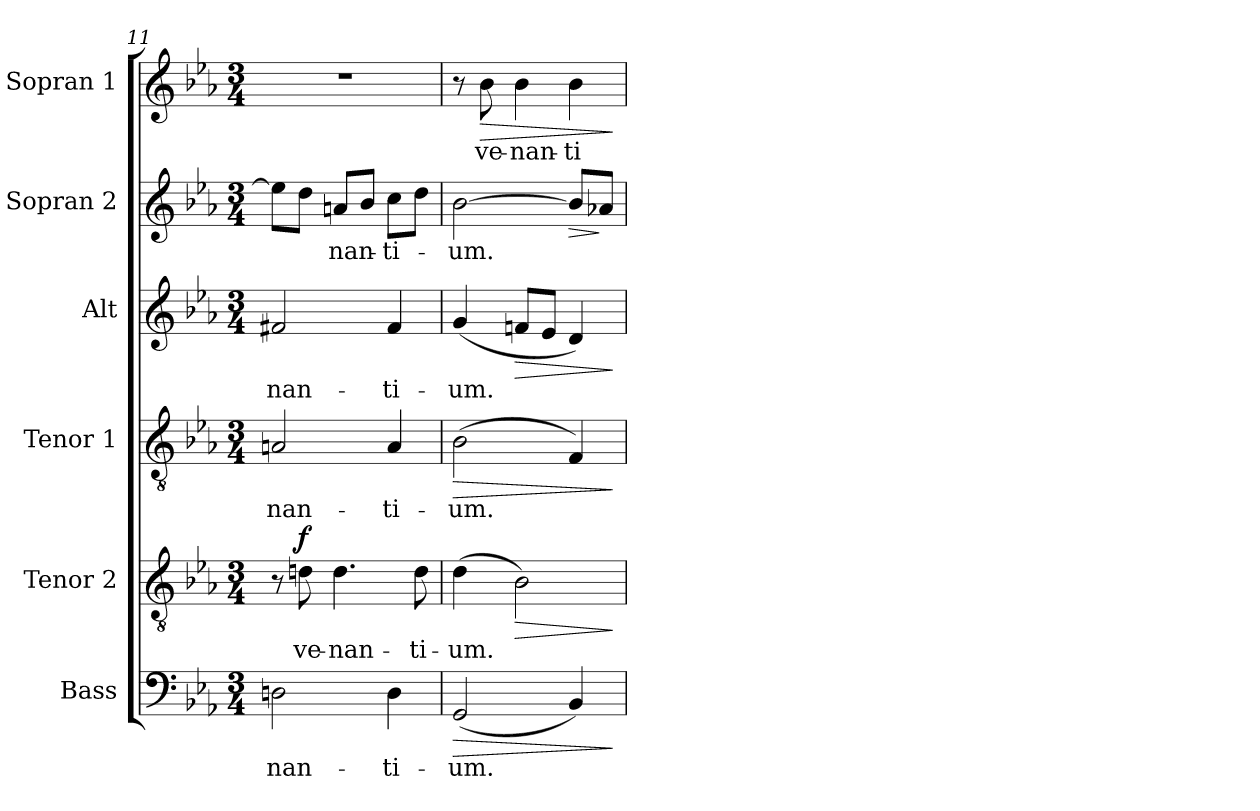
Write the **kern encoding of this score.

**kern	**text	**dynam	**kern	**text	**dynam	**kern	**text	**dynam	**kern	**text	**dynam	**kern	**text	**dynam	**kern	**text	**dynam
*part6	*part6	*part6	*part5	*part5	*part5	*part4	*part4	*part4	*part3	*part3	*part3	*part2	*part2	*part2	*part1	*part1	*part1
*staff6	*staff6	*staff6	*staff5	*staff5	*staff5	*staff4	*staff4	*staff4	*staff3	*staff3	*staff3	*staff2	*staff2	*staff2	*staff1	*staff1	*staff1
*I"Bass	*	*	*I"Tenor 2	*	*	*I"Tenor 1	*	*	*I"Alt	*	*	*I"Sopran 2	*	*	*I"Sopran 1	*	*
*I'B.	*	*	*I'T. 2	*	*	*I'T. 1	*	*	*I'A.	*	*	*I'S. 2	*	*	*I'S. 1	*	*
!!LO:PB:g=z
*clefF4	*	*	*clefGv2	*	*	*clefGv2	*	*	*clefG2	*	*	*clefG2	*	*	*clefG2	*	*
*k[b-e-a-]	*	*	*k[b-e-a-]	*	*	*k[b-e-a-]	*	*	*k[b-e-a-]	*	*	*k[b-e-a-]	*	*	*k[b-e-a-]	*	*
*E-:	*	*	*E-:	*	*	*E-:	*	*	*E-:	*	*	*E-:	*	*	*E-:	*	*
*M3/4	*	*	*M3/4	*	*	*M3/4	*	*	*M3/4	*	*	*M3/4	*	*	*M3/4	*	*
=11	=11	=11	=11	=11	=11	=11	=11	=11	=11	=11	=11	=11	=11	=11	=11	=11	=11
!	!LO:LY:b	!	!	!	!	!	!LO:LY:b	!	!	!LO:LY:b	!	!	!	!	!	!	!
2Dn\	-nan-	.	8r	.	.	2An/	-nan-	.	2f#X/	-nan-	.	8ee-\L]	.	.	2.r	.	.
!	!	!	!	!LO:LY:b	!LO:DY:a	!	!	!	!	!	!	!	!	!	!	!	!
.	.	.	8dn\	ve-	f	.	.	.	.	.	.	8dd\J	.	.	.	.	.
!	!	!	!	!LO:LY:b	!	!	!	!	!	!	!	!	!LO:LY:b	!	!	!	!
.	.	.	4.d\	-nan-	.	.	.	.	.	.	.	8an/L	-nan-	.	.	.	.
.	.	.	.	.	.	.	.	.	.	.	.	8b-/J	.	.	.	.	.
!	!LO:LY:b	!	!	!	!	!	!LO:LY:b	!	!	!LO:LY:b	!	!	!LO:LY:b	!	!	!	!
4D\	-ti-	.	.	.	.	4A/	-ti-	.	4f#/	-ti-	.	8cc\L	-ti-	.	.	.	.
!	!	!	!	!LO:LY:b	!	!	!	!	!	!	!	!	!	!	!	!	!
.	.	.	8d\	-ti-	.	.	.	.	.	.	.	8dd\J	.	.	.	.	.
=12	=12	=12	=12	=12	=12	=12	=12	=12	=12	=12	=12	=12	=12	=12	=12	=12	=12
!	!LO:LY:b	!LO:HP:b	!	!LO:LY:b	!	!	!LO:LY:b	!LO:HP:b	!	!LO:LY:b	!	!	!LO:LY:b	!	!	!	!
(<2GG/	-um.	>	(>4d\	-um.	.	(>2B-\	-um.	>	(<4g/	-um.	.	[2b-\	-um.	.	8r	.	.
!	!	!	!	!	!	!	!	!	!	!	!	!	!	!	!	!LO:LY:b	!LO:HP:b
.	.	.	.	.	.	.	.	.	.	.	.	.	.	.	8b-\	ve-	>
!	!	!	!	!	!LO:HP:b	!	!	!	!	!	!LO:HP:b	!	!	!	!	!LO:LY:b	!
.	.	.	2B-\)	.	>	.	.	.	8fn/L	.	>	.	.	.	4b-\	-nan-	.
.	.	.	.	.	.	.	.	.	8e-/J	.	.	.	.	.	.	.	.
!	!	!	!	!	!	!	!	!	!	!	!	!	!	!LO:HP:b	!	!LO:LY:b	!
4BB-/)	.	.	.	.	.	4F/)	.	.	4d/)	.	.	8b-/L]	.	>	4b-\	-ti-	.
.	.	.	.	.	.	.	.	.	.	.	.	8a-X/J	.	]	.	.	.
.	.	]	.	.	]	.	.	]	.	.	]	.	.	.	.	.	]
=	=	=	=	=	=	=	=	=	=	=	=	=	=	=	=	=	=
*-	*-	*-	*-	*-	*-	*-	*-	*-	*-	*-	*-	*-	*-	*-	*-	*-	*-
